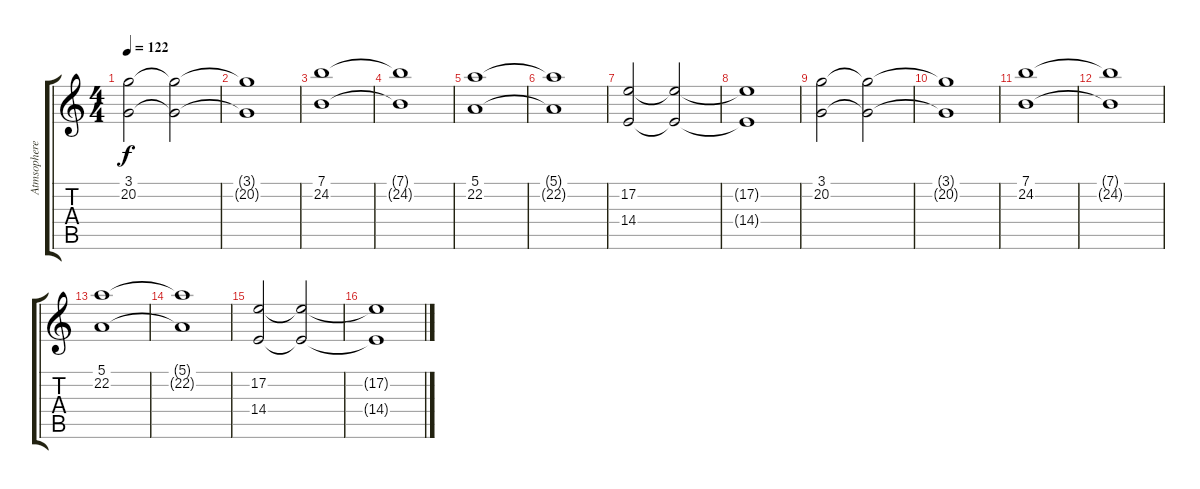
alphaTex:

\track ("Atmsophere" "Atmsophere") {instrument stringensemble2}
\staff {score tabs}
\tuning (E4 B3 G3 D3 A2 E2) {hide}
\ts (4 4)
\tempo 122
\clef g2
\ks c
(3.1 20.2).2{dy f} (3.1{t} 20.2{t}).2 |
(3.1{t} 20.2{t}).1 |
(7.1 24.2).1 |
(7.1{t} 24.2{t}).1 |
(5.1 22.2).1 |
(5.1{t} 22.2{t}).1 |
(17.2 14.4).2 (17.2{t} 14.4{t}).2 |
(17.2{t} 14.4{t}).1 |
(3.1 20.2).2 (3.1{t} 20.2{t}).2 |
(3.1{t} 20.2{t}).1 |
(7.1 24.2).1 |
(7.1{t} 24.2{t}).1 |
(5.1 22.2).1 |
(5.1{t} 22.2{t}).1 |
(17.2 14.4).2 (17.2{t} 14.4{t}).2 |
(17.2{t} 14.4{t}).1
